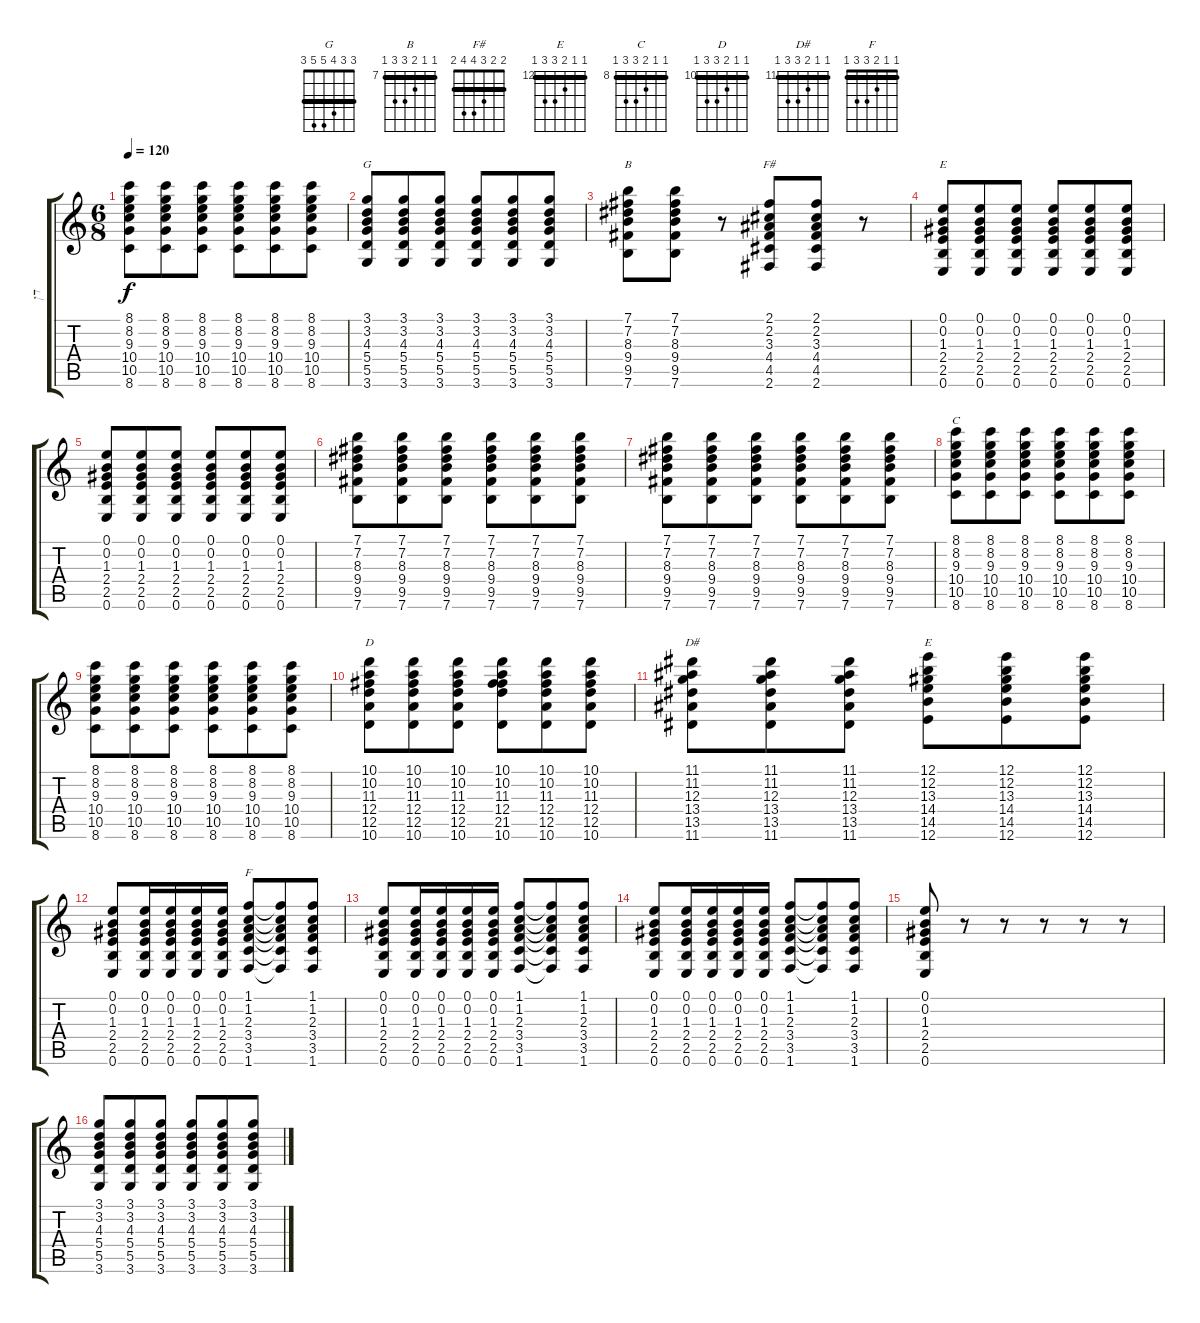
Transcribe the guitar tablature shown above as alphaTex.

\track ("דן" "דן") {instrument acousticguitarnylon}
\staff {score tabs}
\tuning (E4 B3 G3 D3 A2 E2) {hide}
\chord ("G" 3 3 4 5 5 3) {barre 3}
\chord ("B" 7 7 8 9 9 7) {firstfret 7 barre 7}
\chord ("F#" 2 2 3 4 4 2) {barre 2}
\chord ("E" 0 0 1 2 2 0)
\chord ("C" 8 8 9 10 10 8) {firstfret 8 barre 8}
\chord ("D" 10 10 11 12 12 10) {firstfret 10 barre 10}
\chord ("D#" 11 11 12 13 13 11) {firstfret 11 barre 11}
\chord ("E" 12 12 13 14 14 12) {firstfret 12 barre 12}
\chord ("F" 1 1 2 3 3 1) {barre 1}
\ts (6 8)
\tempo 120
\clef g2
\ks c
(8.1 8.2 9.3 10.4 10.5 8.6).8{dy f} (8.1 8.2 9.3 10.4 10.5 8.6).8 (8.1 8.2 9.3 10.4 10.5 8.6).8 (8.1 8.2 9.3 10.4 10.5 8.6).8 (8.1 8.2 9.3 10.4 10.5 8.6).8 (8.1 8.2 9.3 10.4 10.5 8.6).8 |
(3.1 3.2 4.3 5.4 5.5 3.6).8{ch "G"} (3.1 3.2 4.3 5.4 5.5 3.6).8 (3.1 3.2 4.3 5.4 5.5 3.6).8 (3.1 3.2 4.3 5.4 5.5 3.6).8 (3.1 3.2 4.3 5.4 5.5 3.6).8 (3.1 3.2 4.3 5.4 5.5 3.6).8 |
(7.1 7.2 8.3 9.4 9.5 7.6).8{ch "B"} (7.1 7.2 8.3 9.4 9.5 7.6).8 r.8 (2.1 2.2 3.3 4.4 4.5 2.6).8{ch "F#"} (2.1 2.2 3.3 4.4 4.5 2.6).8 r.8 |
(0.1 0.2 1.3 2.4 2.5 0.6).8{ch "E"} (0.1 0.2 1.3 2.4 2.5 0.6).8 (0.1 0.2 1.3 2.4 2.5 0.6).8 (0.1 0.2 1.3 2.4 2.5 0.6).8 (0.1 0.2 1.3 2.4 2.5 0.6).8 (0.1 0.2 1.3 2.4 2.5 0.6).8 |
(0.1 0.2 1.3 2.4 2.5 0.6).8 (0.1 0.2 1.3 2.4 2.5 0.6).8 (0.1 0.2 1.3 2.4 2.5 0.6).8 (0.1 0.2 1.3 2.4 2.5 0.6).8 (0.1 0.2 1.3 2.4 2.5 0.6).8 (0.1 0.2 1.3 2.4 2.5 0.6).8 |
(7.1 7.2 8.3 9.4 9.5 7.6).8 (7.1 7.2 8.3 9.4 9.5 7.6).8 (7.1 7.2 8.3 9.4 9.5 7.6).8 (7.1 7.2 8.3 9.4 9.5 7.6).8 (7.1 7.2 8.3 9.4 9.5 7.6).8 (7.1 7.2 8.3 9.4 9.5 7.6).8 |
(7.1 7.2 8.3 9.4 9.5 7.6).8 (7.1 7.2 8.3 9.4 9.5 7.6).8 (7.1 7.2 8.3 9.4 9.5 7.6).8 (7.1 7.2 8.3 9.4 9.5 7.6).8 (7.1 7.2 8.3 9.4 9.5 7.6).8 (7.1 7.2 8.3 9.4 9.5 7.6).8 |
(8.1 8.2 9.3 10.4 10.5 8.6).8{ch "C"} (8.1 8.2 9.3 10.4 10.5 8.6).8 (8.1 8.2 9.3 10.4 10.5 8.6).8 (8.1 8.2 9.3 10.4 10.5 8.6).8 (8.1 8.2 9.3 10.4 10.5 8.6).8 (8.1 8.2 9.3 10.4 10.5 8.6).8 |
(8.1 8.2 9.3 10.4 10.5 8.6).8 (8.1 8.2 9.3 10.4 10.5 8.6).8 (8.1 8.2 9.3 10.4 10.5 8.6).8 (8.1 8.2 9.3 10.4 10.5 8.6).8 (8.1 8.2 9.3 10.4 10.5 8.6).8 (8.1 8.2 9.3 10.4 10.5 8.6).8 |
(10.1 10.2 11.3 12.4 12.5 10.6).8{ch "D"} (10.1 10.2 11.3 12.4 12.5 10.6).8 (10.1 10.2 11.3 12.4 12.5 10.6).8 (10.1 10.2 11.3 12.4 21.5 10.6).8 (10.1 10.2 11.3 12.4 12.5 10.6).8 (10.1 10.2 11.3 12.4 12.5 10.6).8 |
(11.1 11.2 12.3 13.4 13.5 11.6).8{ch "D#"} (11.1 11.2 12.3 13.4 13.5 11.6).8 (11.1 11.2 12.3 13.4 13.5 11.6).8 (12.1 12.2 13.3 14.4 14.5 12.6).8{ch "E"} (12.1 12.2 13.3 14.4 14.5 12.6).8 (12.1 12.2 13.3 14.4 14.5 12.6).8 |
(0.1 0.2 1.3 2.4 2.5 0.6).8 (0.1 0.2 1.3 2.4 2.5 0.6).16 (0.1 0.2 1.3 2.4 2.5 0.6).16 (0.1 0.2 1.3 2.4 2.5 0.6).16 (0.1 0.2 1.3 2.4 2.5 0.6).16 (1.1 1.2 2.3 3.4 3.5 1.6).8{ch "F"} (1.1{t} 1.2{t} 2.3{t} 3.4{t} 3.5{t} 1.6{t}).8 (1.1 1.2 2.3 3.4 3.5 1.6).8 |
(0.1 0.2 1.3 2.4 2.5 0.6).8 (0.1 0.2 1.3 2.4 2.5 0.6).16 (0.1 0.2 1.3 2.4 2.5 0.6).16 (0.1 0.2 1.3 2.4 2.5 0.6).16 (0.1 0.2 1.3 2.4 2.5 0.6).16 (1.1 1.2 2.3 3.4 3.5 1.6).8 (1.1{t} 1.2{t} 2.3{t} 3.4{t} 3.5{t} 1.6{t}).8 (1.1 1.2 2.3 3.4 3.5 1.6).8 |
(0.1 0.2 1.3 2.4 2.5 0.6).8 (0.1 0.2 1.3 2.4 2.5 0.6).16 (0.1 0.2 1.3 2.4 2.5 0.6).16 (0.1 0.2 1.3 2.4 2.5 0.6).16 (0.1 0.2 1.3 2.4 2.5 0.6).16 (1.1 1.2 2.3 3.4 3.5 1.6).8 (1.1{t} 1.2{t} 2.3{t} 3.4{t} 3.5{t} 1.6{t}).8 (1.1 1.2 2.3 3.4 3.5 1.6).8 |
(0.1 0.2 1.3 2.4 2.5 0.6).8 r.8 r.8 r.8 r.8 r.8 |
(3.1 3.2 4.3 5.4 5.5 3.6).8 (3.1 3.2 4.3 5.4 5.5 3.6).8 (3.1 3.2 4.3 5.4 5.5 3.6).8 (3.1 3.2 4.3 5.4 5.5 3.6).8 (3.1 3.2 4.3 5.4 5.5 3.6).8 (3.1 3.2 4.3 5.4 5.5 3.6).8
